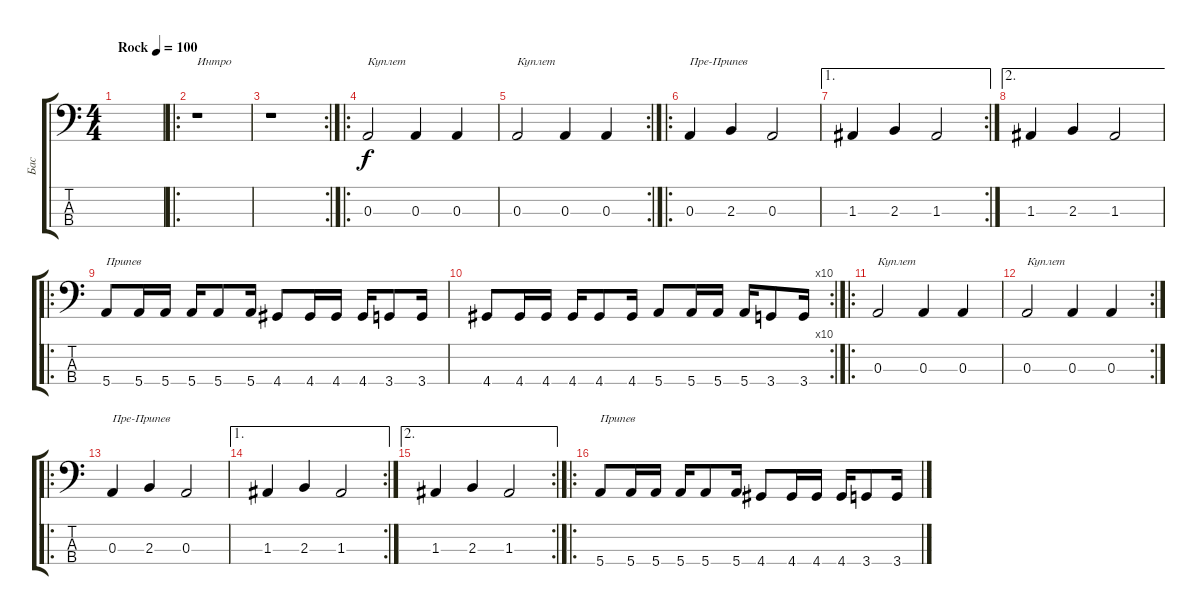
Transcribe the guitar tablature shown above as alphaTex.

\track ("Бас" "Бас") {instrument electricbassfinger}
\staff {score tabs}
\tuning (G2 D2 A1 E1) {hide}
\ts (4 4)
\tempo (100 "Rock")
\clef f4
\ks c
|
\ro
r.1{txt "Интро"} |
\rc 2
r.1 |
\ro
0.3.2{txt "Куплет"} 0.3.4 0.3.4 |
\rc 2
0.3.2{txt "Куплет"} 0.3.4 0.3.4 |
\ro
0.3.4{txt "Пре-Припев"} 2.3.4 0.3.2 |
\ae 1
\rc 2
1.3.4 2.3.4 1.3.2 |
\ae 2
1.3.4 2.3.4 1.3.2 |
\ro
5.4.8{txt "Припев"} 5.4.16 5.4.16 5.4.16 5.4.8 5.4.16 4.4.8 4.4.16 4.4.16 4.4.16 3.4.8 3.4.16 |
\rc 10
4.4.8 4.4.16 4.4.16 4.4.16 4.4.8 4.4.16 5.4.8 5.4.16 5.4.16 5.4.16 3.4.8 3.4.16 |
\ro
0.3.2{txt "Куплет"} 0.3.4 0.3.4 |
\rc 2
0.3.2{txt "Куплет"} 0.3.4 0.3.4 |
\ro
0.3.4{txt "Пре-Припев"} 2.3.4 0.3.2 |
\ae 1
\rc 2
1.3.4 2.3.4 1.3.2 |
\ae 2
\rc 2
1.3.4 2.3.4 1.3.2 |
\ro
5.4.8{txt "Припев"} 5.4.16 5.4.16 5.4.16 5.4.8 5.4.16 4.4.8 4.4.16 4.4.16 4.4.16 3.4.8 3.4.16
